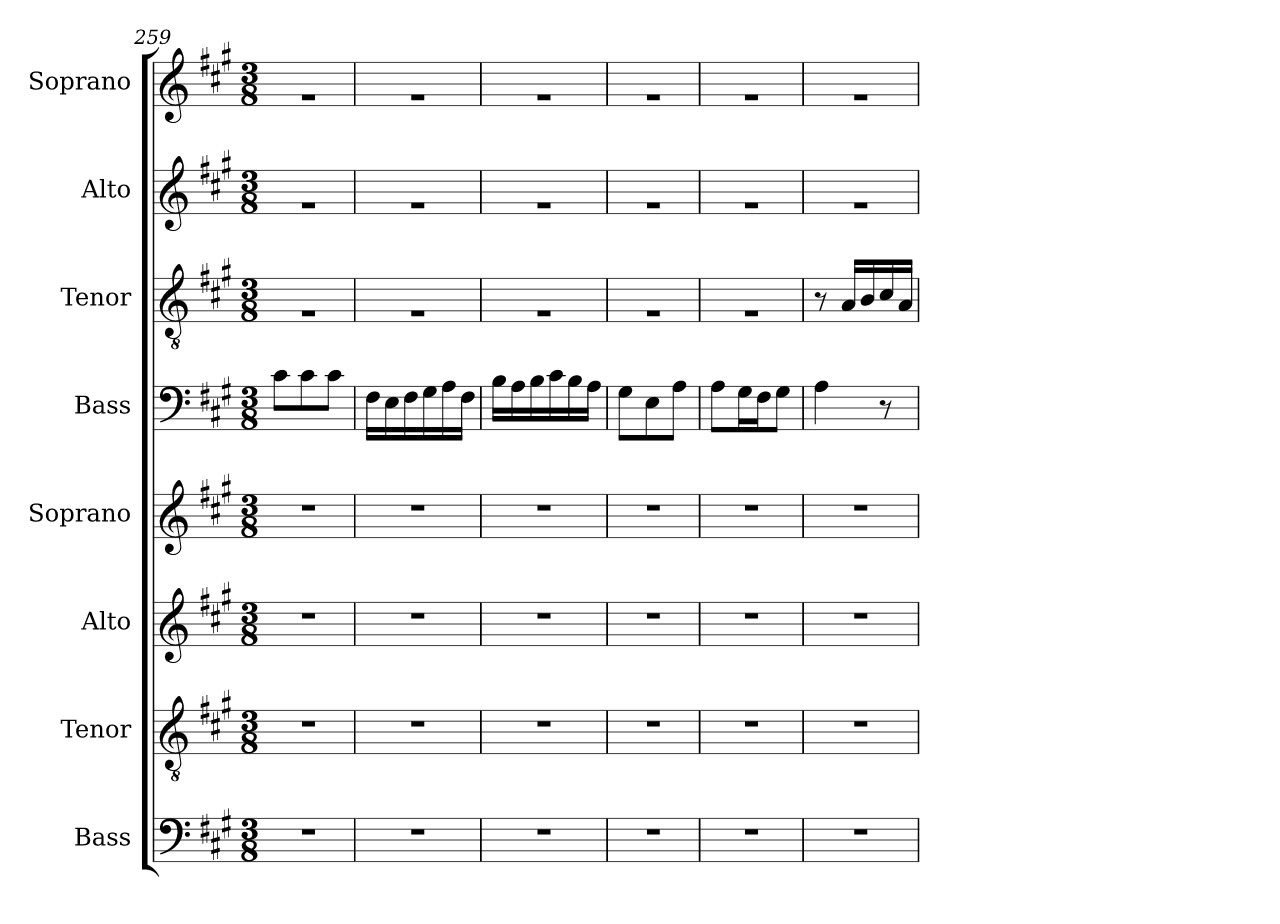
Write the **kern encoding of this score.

**kern	**kern	**kern	**kern	**kern	**kern	**kern	**kern
*part8	*part7	*part6	*part5	*part4	*part3	*part2	*part1
*staff8	*staff7	*staff6	*staff5	*staff4	*staff3	*staff2	*staff1
*I"Bass	*I"Tenor	*I"Alto	*I"Soprano	*I"Bass	*I"Tenor	*I"Alto	*I"Soprano
*clefF4	*clefGv2	*clefG2	*clefG2	*clefF4	*clefGv2	*clefG2	*clefG2
*k[f#c#g#]	*k[f#c#g#]	*k[f#c#g#]	*k[f#c#g#]	*k[f#c#g#]	*k[f#c#g#]	*k[f#c#g#]	*k[f#c#g#]
*A:	*A:	*A:	*A:	*A:	*A:	*A:	*A:
*M3/8	*M3/8	*M3/8	*M3/8	*M3/8	*M3/8	*M3/8	*M3/8
=259	=259	=259	=259	=259	=259	=259	=259
!	!	!	!	!	!LO:N:vis=1	!LO:N:vis=1	!LO:N:vis=1
4.r	4.r	4.r	4.r	8c#\L	4.rA	4.ra	4.ra
.	.	.	.	8c#\	.	.	.
.	.	.	.	8c#\J	.	.	.
=260	=260	=260	=260	=260	=260	=260	=260
!	!	!	!	!	!LO:N:vis=1	!LO:N:vis=1	!LO:N:vis=1
4.r	4.r	4.r	4.r	16F#\LL	4.rA	4.ra	4.ra
.	.	.	.	16E\	.	.	.
.	.	.	.	16F#\	.	.	.
.	.	.	.	16G#\	.	.	.
.	.	.	.	16A\	.	.	.
.	.	.	.	16F#\JJ	.	.	.
=261	=261	=261	=261	=261	=261	=261	=261
!	!	!	!	!	!LO:N:vis=1	!LO:N:vis=1	!LO:N:vis=1
4.r	4.r	4.r	4.r	16B\LL	4.rA	4.ra	4.ra
.	.	.	.	16A\	.	.	.
.	.	.	.	16B\	.	.	.
.	.	.	.	16c#\	.	.	.
.	.	.	.	16B\	.	.	.
.	.	.	.	16A\JJ	.	.	.
=262	=262	=262	=262	=262	=262	=262	=262
!	!	!	!	!	!LO:N:vis=1	!LO:N:vis=1	!LO:N:vis=1
4.r	4.r	4.r	4.r	8G#\L	4.rA	4.ra	4.ra
.	.	.	.	8E\	.	.	.
.	.	.	.	8A\J	.	.	.
=263	=263	=263	=263	=263	=263	=263	=263
!	!	!	!	!	!LO:N:vis=1	!LO:N:vis=1	!LO:N:vis=1
4.r	4.r	4.r	4.r	8A\L	4.rA	4.ra	4.ra
.	.	.	.	16G#\L	.	.	.
.	.	.	.	16F#\J	.	.	.
.	.	.	.	8G#\J	.	.	.
=264	=264	=264	=264	=264	=264	=264	=264
!	!	!	!	!	!	!LO:N:vis=1	!LO:N:vis=1
4.r	4.r	4.r	4.r	4A\	8r	4.ra	4.ra
.	.	.	.	.	16A/LL	.	.
.	.	.	.	.	16B/	.	.
.	.	.	.	8r	16c#/	.	.
.	.	.	.	.	16A/JJ	.	.
=	=	=	=	=	=	=	=
*-	*-	*-	*-	*-	*-	*-	*-
